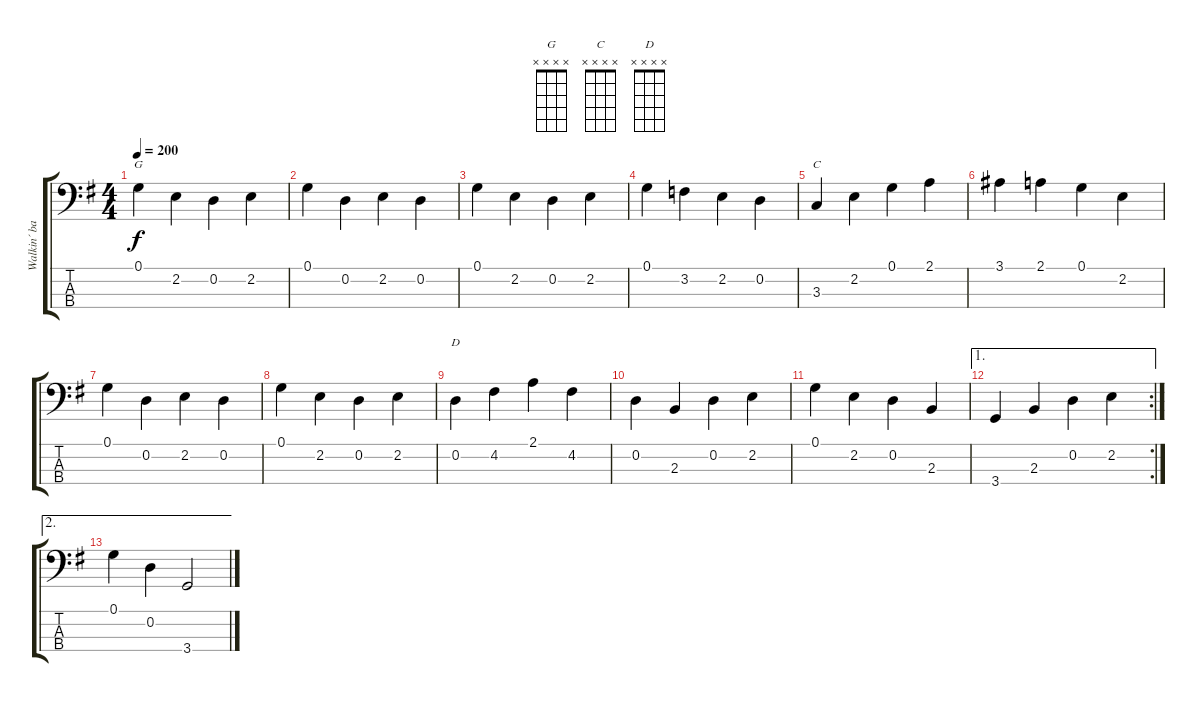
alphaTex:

\track ("Walkin´ bass" "Walkin´ ba") {instrument acousticbass}
\staff {score tabs}
\tuning (G2 D2 A1 E1) {hide}
\chord ("G" x x x x)
\chord ("C" x x x x)
\chord ("D" x x x x)
\ts (4 4)
\tempo 200
\clef f4
\ks g
0.1.4{ch "G" dy f instrument acousticbass} 2.2.4 0.2.4 2.2.4 |
0.1.4 0.2.4 2.2.4 0.2.4 |
0.1.4 2.2.4 0.2.4 2.2.4 |
0.1.4 3.2.4 2.2.4 0.2.4 |
3.3.4{ch "C"} 2.2.4 0.1.4 2.1.4 |
3.1.4 2.1.4 0.1.4 2.2.4 |
0.1.4 0.2.4 2.2.4 0.2.4 |
0.1.4 2.2.4 0.2.4 2.2.4 |
0.2.4{ch "D"} 4.2.4 2.1.4 4.2.4 |
0.2.4 2.3.4 0.2.4 2.2.4 |
0.1.4 2.2.4 0.2.4 2.3.4 |
\ae 1
\rc 2
3.4.4 2.3.4 0.2.4 2.2.4 |
\ae 2
0.1.4 0.2.4 3.4.2
